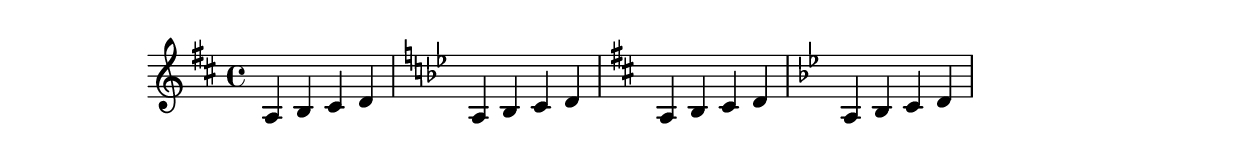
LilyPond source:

%% DO NOT EDIT this file manually; it is automatically
%% generated from LSR http://lsr.dsi.unimi.it
%% Make any changes in LSR itself, or in Documentation/snippets/new/ ,
%% and then run scripts/auxiliar/makelsr.py
%%
%% This file is in the public domain.
\version "2.14.0"

\header {
%% Translation of GIT committish: COMMITTISH
  texidocit = "
Quando l'armatura di chiave cambia, vengono inseriti automaticamente i
segni di bequadro per annulare le alterazioni di precedenti armature.  Si
può evitare questo comportamento impostando su @code{f} (falso) la proprietà
@code{printKeyCancellation} nel contesto @code{Staff}.

"
  doctitleit = "Impedire l'inserimento dei segni di bequadro quando cambia l'armatura di chiave"

  lsrtags = "pitches"


%% Translation of GIT committish: 6977ddc9a3b63ea810eaecb864269c7d847ccf98
doctitlees = "Evitar que se impriman becuadros cuando cambia la armadura"

texidoces = "

Cuando cambia la armadura de la tonalidad, se imprimen becuadros
automáticamente para cancelar las alteraciones de las armaduras
anteriores.  Esto se puede evitar estableciendo al valor @qq{falso} la
propiedad @code{printKeyCancellation} del contexto @code{Staff}.

"


%% Translation of GIT committish: 0a868be38a775ecb1ef935b079000cebbc64de40
doctitlede = "Auflösungzeichen nicht setzen wenn die Tonart wechselt"

texidocde = "
Wenn die Tonart wechselt, werden automatisch Auflösungszeichen ausgegeben,
um Versetzungszeichen der vorherigen Tonart aufzulösen.  Das kann
verhindert werden, indem die @code{printKeyCancellation}-Eigenschaft
im @code{Staff}-Kontext auf \"false\" gesetzt wird.
"

%% Translation of GIT committish: 3b125956b08d27ef39cd48bfa3a2f1e1bb2ae8b4
  texidocfr = "
Après un changement de tonalité, un bécarre est imprimé pour annuler
toute altération précédente.  Ceci peut être supprimé en réglant à
@code{\"false\"} la propriété @code{printKeyCancellation} du contexte
@code{Staff}.

"
  doctitlefr = "Suppression des bécarres superflus après un changement de tonalité"

  texidoc = "
When the key signature changes, natural signs are automatically printed
to cancel any accidentals from previous key signatures.  This may be
prevented by setting to @code{f} the @code{printKeyCancellation}
property in the @code{Staff} context.

"
  doctitle = "Preventing natural signs from being printed when the key signature changes"
} % begin verbatim

\relative c' {
  \key d \major
  a4 b cis d
  \key g \minor
  a4 bes c d
  \set Staff.printKeyCancellation = ##f
  \key d \major
  a4 b cis d
  \key g \minor
  a4 bes c d
}

